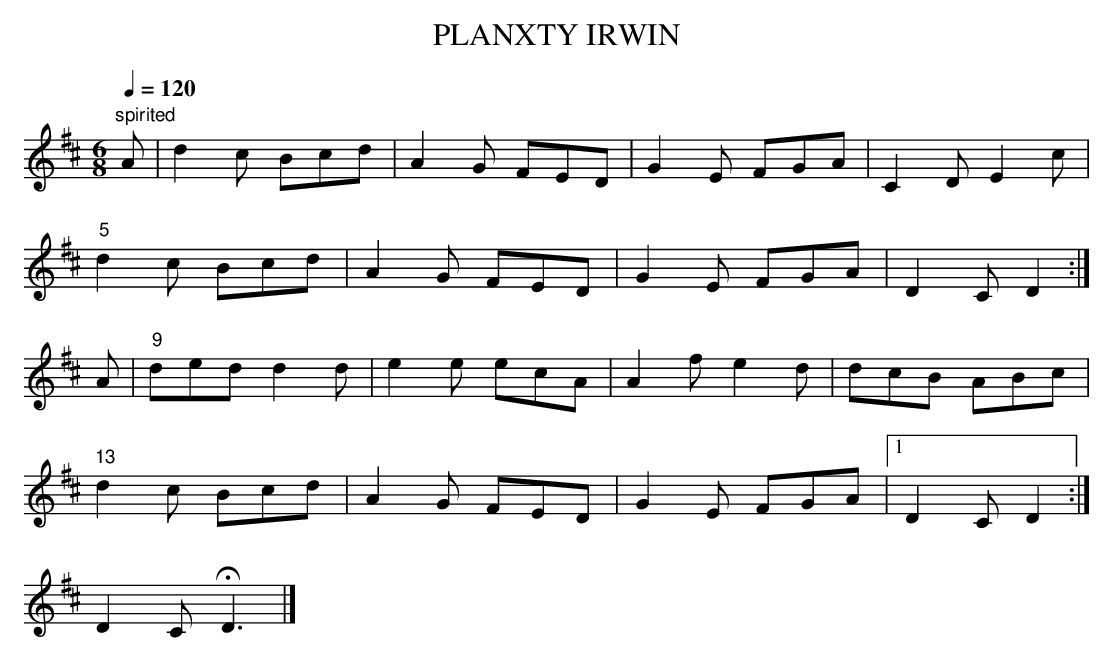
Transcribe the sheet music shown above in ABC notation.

X:1
T:PLANXTY IRWIN
Q:1/4=120
M:6/8
L:1/8
K:D
"spirited"
A|d2c Bcd|A2G FED|G2E FGA|C2D E2c|
"5"d2c Bcd|A2G FED|G2E FGA|D2C D2:|
A|"9"ded d2d|e2e ecA|A2f e2d|dcB ABc|
"13"d2c Bcd|A2G FED|G2E FGA|1 D2C D2:|
/2 D2C HD3|]
